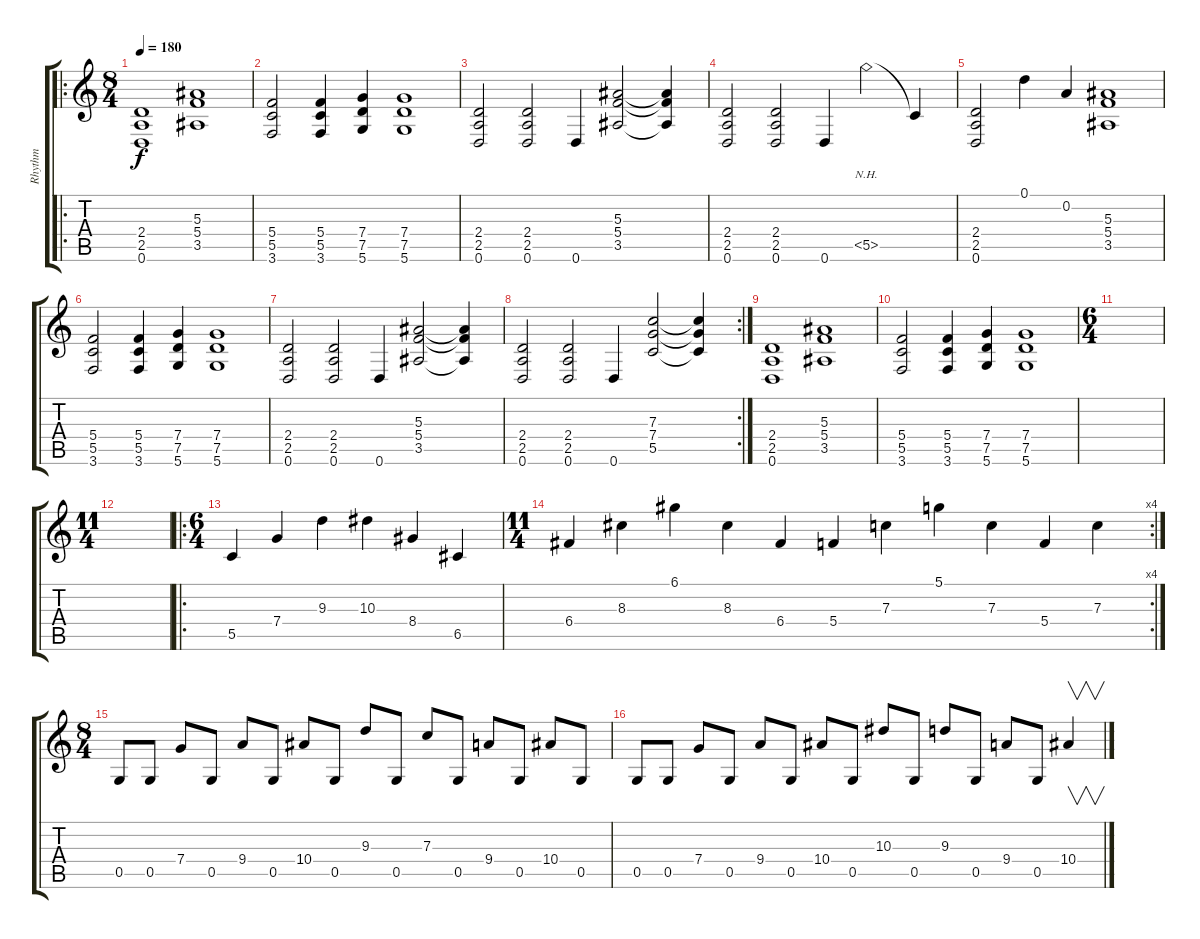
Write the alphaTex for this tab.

\track ("Rhythm" "Rhythm") {instrument distortionguitar}
\staff {score tabs}
\tuning (D4 A3 F3 C3 G2 D2) {hide}
\ro
\ts (8 4)
\tempo 180
\clef g2
\ks c
(2.4 2.5 0.6).1{dy f} (5.3 5.4 3.5).1 |
(5.4 5.5 3.6).2 (5.4 5.5 3.6).4 (7.4 7.5 5.6).4 (7.4 7.5 5.6).1 |
(2.4 2.5 0.6).2 (2.4 2.5 0.6).2 0.6.4 (5.3 5.4 3.5).2 (5.3{t} 5.4{t} 3.5{t}).4 |
(2.4 2.5 0.6).2 (2.4 2.5 0.6).2 0.6.4 5.5{nh}.2 5.5{t}.4 |
(2.4 2.5 0.6).2 0.1.4 0.2.4 (5.3 5.4 3.5).1 |
(5.4 5.5 3.6).2 (5.4 5.5 3.6).4 (7.4 7.5 5.6).4 (7.4 7.5 5.6).1 |
(2.4 2.5 0.6).2 (2.4 2.5 0.6).2 0.6.4 (5.3 5.4 3.5).2 (5.3{t} 5.4{t} 3.5{t}).4 |
\rc 2
(2.4 2.5 0.6).2 (2.4 2.5 0.6).2 0.6.4 (7.3 7.4 5.5).2 (7.3{t} 7.4{t} 5.5{t}).4 |
(2.4 2.5 0.6).1 (5.3 5.4 3.5).1 |
(5.4 5.5 3.6).2 (5.4 5.5 3.6).4 (7.4 7.5 5.6).4 (7.4 7.5 5.6).1 |
\ts (6 4)
|
\ts (11 4)
|
\ro
\ts (6 4)
5.5.4 7.4.4 9.3.4 10.3.4 8.4.4 6.5.4 |
\rc 4
\ts (11 4)
6.4.4 8.3.4 6.1.4 8.3.4 6.4.4 5.4.4 7.3.4 5.1.4 7.3.4 5.4.4 7.3.4 |
\ts (8 4)
0.5.8 0.5.8 7.4.8 0.5.8 9.4.8 0.5.8 10.4.8 0.5.8 9.3.8 0.5.8 7.3.8 0.5.8 9.4.8 0.5.8 10.4.8 0.5.8 |
0.5.8 0.5.8 7.4.8 0.5.8 9.4.8 0.5.8 10.4.8 0.5.8 10.3.8 0.5.8 9.3.8 0.5.8 9.4.8 0.5.8 10.4.4{v}
